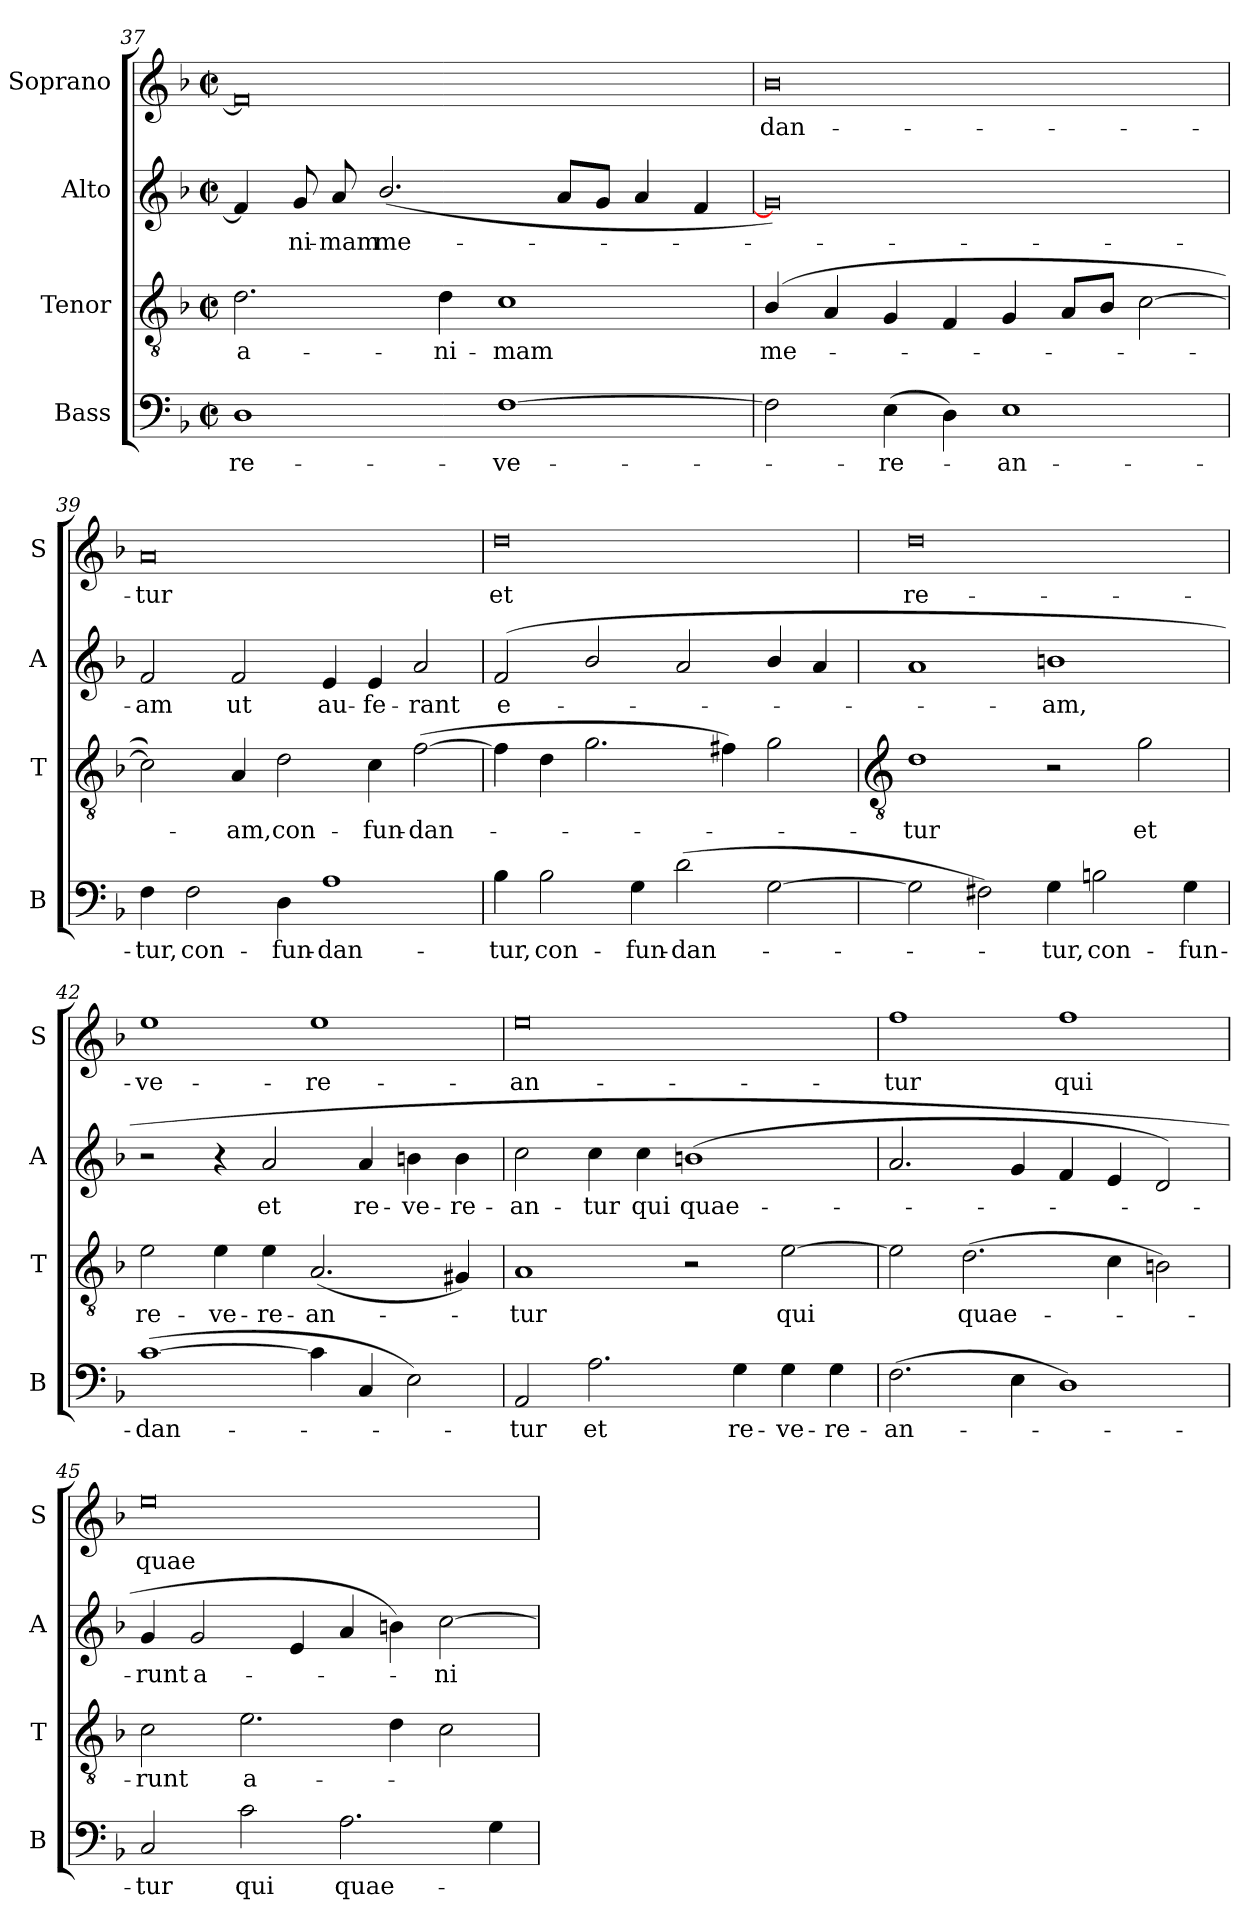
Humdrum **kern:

**kern	**text	**kern	**text	**kern	**text	**kern	**text
*part4	*part4	*part3	*part3	*part2	*part2	*part1	*part1
*staff4	*staff4	*staff3	*staff3	*staff2	*staff2	*staff1	*staff1
*I"Bass	*	*I"Tenor	*	*I"Alto	*	*I"Soprano	*
*I'B	*	*I'T	*	*I'A	*	*I'S	*
!!LO:LB:g=z
*clefF4	*	*clefGv2	*	*clefG2	*	*clefG2	*
*k[b-]	*	*k[b-]	*	*k[b-]	*	*k[b-]	*
*F:	*	*F:	*	*F:	*	*F:	*
*M4/2	*	*M4/2	*	*M4/2	*	*M4/2	*
*met(c|)	*	*met(c|)	*	*met(c|)	*	*met(c|)	*
=37	=37	=37	=37	=37	=37	=37	=37
!	!LO:LY:b	!	!LO:LY:b	!	!	!	!
1D	re-	2.d	a-	4f]	.	0f]	.
!	!	!	!	!	!LO:LY:b	!	!
.	.	.	.	8g	ni-	.	.
!	!	!	!	!	!LO:LY:b	!	!
.	.	.	.	8a	-mam	.	.
!	!	!	!	!	!LO:LY:b	!	!
.	.	.	.	(<2.b-/	me-	.	.
!	!	!	!LO:LY:b	!	!	!	!
.	.	4d	-ni-	.	.	.	.
!	!LO:LY:b	!	!LO:LY:b	!	!	!	!
[1F	-ve-	1c	-mam	.	.	.	.
.	.	.	.	8aL	.	.	.
.	.	.	.	8gJ	.	.	.
.	.	.	.	4a	.	.	.
.	.	.	.	4f	.	.	.
=38	=38	=38	=38	=38	=38	=38	=38
!	!	!	!LO:LY:b	!	!	!	!LO:LY:b
2F]	.	(<4B-/	me-	0g])	.	0b-	dan-
.	.	4A	.	.	.	.	.
!	!LO:LY:b	!	!	!	!	!	!
(>4E	re-	4G	.	.	.	.	.
4D)	.	4F	.	.	.	.	.
!	!LO:LY:b	!	!	!	!	!	!
1E	an-	4G	.	.	.	.	.
.	.	8AL	.	.	.	.	.
.	.	8B-J	.	.	.	.	.
.	.	[2c	.	.	.	.	.
=39	=39	=39	=39	=39	=39	=39	=39
!	!LO:LY:b	!	!	!	!LO:LY:b	!	!LO:LY:b
4F	-tur,	2c])	.	2f	am	0a	-tur
!	!LO:LY:b	!	!	!	!	!	!
2F	con-	.	.	.	.	.	.
!	!	!	!LO:LY:b	!	!LO:LY:b	!	!
.	.	4A	am,	2f	ut	.	.
!	!LO:LY:b	!	!LO:LY:b	!	!	!	!
4D	-fun-	2d	con-	.	.	.	.
!	!LO:LY:b	!	!	!	!LO:LY:b	!	!
1A	-dan-	.	.	4e	au-	.	.
!	!	!	!LO:LY:b	!	!LO:LY:b	!	!
.	.	4c	-fun-	4e	-fe-	.	.
!	!	!	!LO:LY:b	!	!LO:LY:b	!	!
.	.	(>[2f	-dan-	2a	-rant	.	.
=40	=40	=40	=40	=40	=40	=40	=40
!	!LO:LY:b	!	!	!	!LO:LY:b	!	!LO:LY:b
4B-	-tur,	4f]	.	(<2f	e-	0dd	et
!	!LO:LY:b	!	!	!	!	!	!
2B-	con-	4d	.	.	.	.	.
.	.	2.g	.	2b-/	.	.	.
!	!LO:LY:b	!	!	!	!	!	!
4G	-fun-	.	.	.	.	.	.
!	!LO:LY:b	!	!	!	!	!	!
(>2d	-dan-	.	.	2a	.	.	.
.	.	4f#X)	.	.	.	.	.
[2G	.	2g	.	4b-/	.	.	.
.	.	.	.	4a	.	.	.
!!LO:LB:g=z
=41	=41	=41	=41	=41	=41	=41	=41
*	*	*clefGv2	*	*	*	*	*
!	!	!	!LO:LY:b	!	!	!	!LO:LY:b
2G]	.	1d	tur	1a	.	0dd	re-
2F#X)	.	.	.	.	.	.	.
!	!LO:LY:b	!	!	!	!LO:LY:b	!	!
4G	tur,	2r	.	1bn	am,	.	.
!	!LO:LY:b	!	!	!	!	!	!
2Bn	con-	.	.	.	.	.	.
!	!	!	!LO:LY:b	!	!	!	!
.	.	2g	et	.	.	.	.
!	!LO:LY:b	!	!	!	!	!	!
4G	-fun-	.	.	.	.	.	.
=42	=42	=42	=42	=42	=42	=42	=42
!	!LO:LY:b	!	!LO:LY:b	!	!	!	!LO:LY:b
(>[1c	-dan-	2e	re-	2r	.	1ee	-ve-
!	!	!	!LO:LY:b	!	!	!	!
.	.	4e	-ve-	4r	.	.	.
!	!	!	!LO:LY:b	!	!LO:LY:b	!	!
.	.	4e	-re-	2a	et	.	.
!	!	!	!LO:LY:b	!	!	!	!LO:LY:b
4c]	.	(<2.A	-an-	.	.	1ee	-re-
!	!	!	!	!	!LO:LY:b	!	!
4C	.	.	.	4a	re-	.	.
!	!	!	!	!	!LO:LY:b	!	!
2E)	.	.	.	4bn	-ve-	.	.
!	!	!	!	!	!LO:LY:b	!	!
.	.	4G#X)	.	4b	-re-	.	.
=43	=43	=43	=43	=43	=43	=43	=43
!	!LO:LY:b	!	!LO:LY:b	!	!LO:LY:b	!	!LO:LY:b
2AA	tur	1A	tur	2cc	-an-	0ee	-an-
!	!LO:LY:b	!	!	!	!LO:LY:b	!	!
2.A	et	.	.	4cc	-tur	.	.
!	!	!	!	!	!LO:LY:b	!	!
.	.	.	.	4cc	qui	.	.
!	!	!	!	!	!LO:LY:b	!	!
.	.	2r	.	(<1bn	quae-	.	.
!	!LO:LY:b	!	!	!	!	!	!
4G	re-	.	.	.	.	.	.
!	!LO:LY:b	!	!LO:LY:b	!	!	!	!
4G	-ve-	[2e	qui	.	.	.	.
!	!LO:LY:b	!	!	!	!	!	!
4G	-re-	.	.	.	.	.	.
=44	=44	=44	=44	=44	=44	=44	=44
!	!LO:LY:b	!	!	!	!	!	!LO:LY:b
(>2.F	-an-	2e]	.	2.a	.	1ff	-tur
!	!	!	!LO:LY:b	!	!	!	!
.	.	(>2.d	quae-	.	.	.	.
4E	.	.	.	4g	.	.	.
!	!	!	!	!	!	!	!LO:LY:b
1D)	.	.	.	4f	.	1ff	qui
.	.	4c	.	4e	.	.	.
.	.	2Bn)	.	2d)	.	.	.
=45	=45	=45	=45	=45	=45	=45	=45
!	!LO:LY:b	!	!LO:LY:b	!	!LO:LY:b	!	!LO:LY:b
2C	tur	2c	runt	4g	runt	0ee	quae-
!	!	!	!	!	!LO:LY:b	!	!
.	.	.	.	2g	a-	.	.
!	!LO:LY:b	!	!LO:LY:b	!	!	!	!
2c	qui	2.e	a-	.	.	.	.
.	.	.	.	4e	.	.	.
!	!LO:LY:b	!	!	!	!	!	!
2.A	quae-	.	.	4a	.	.	.
.	.	4d	.	4bn)	.	.	.
!	!	!	!	!	!LO:LY:b	!	!
.	.	2c	.	[2cc	ni-	.	.
4G	.	.	.	.	.	.	.
=	=	=	=	=	=	=	=
*-	*-	*-	*-	*-	*-	*-	*-
